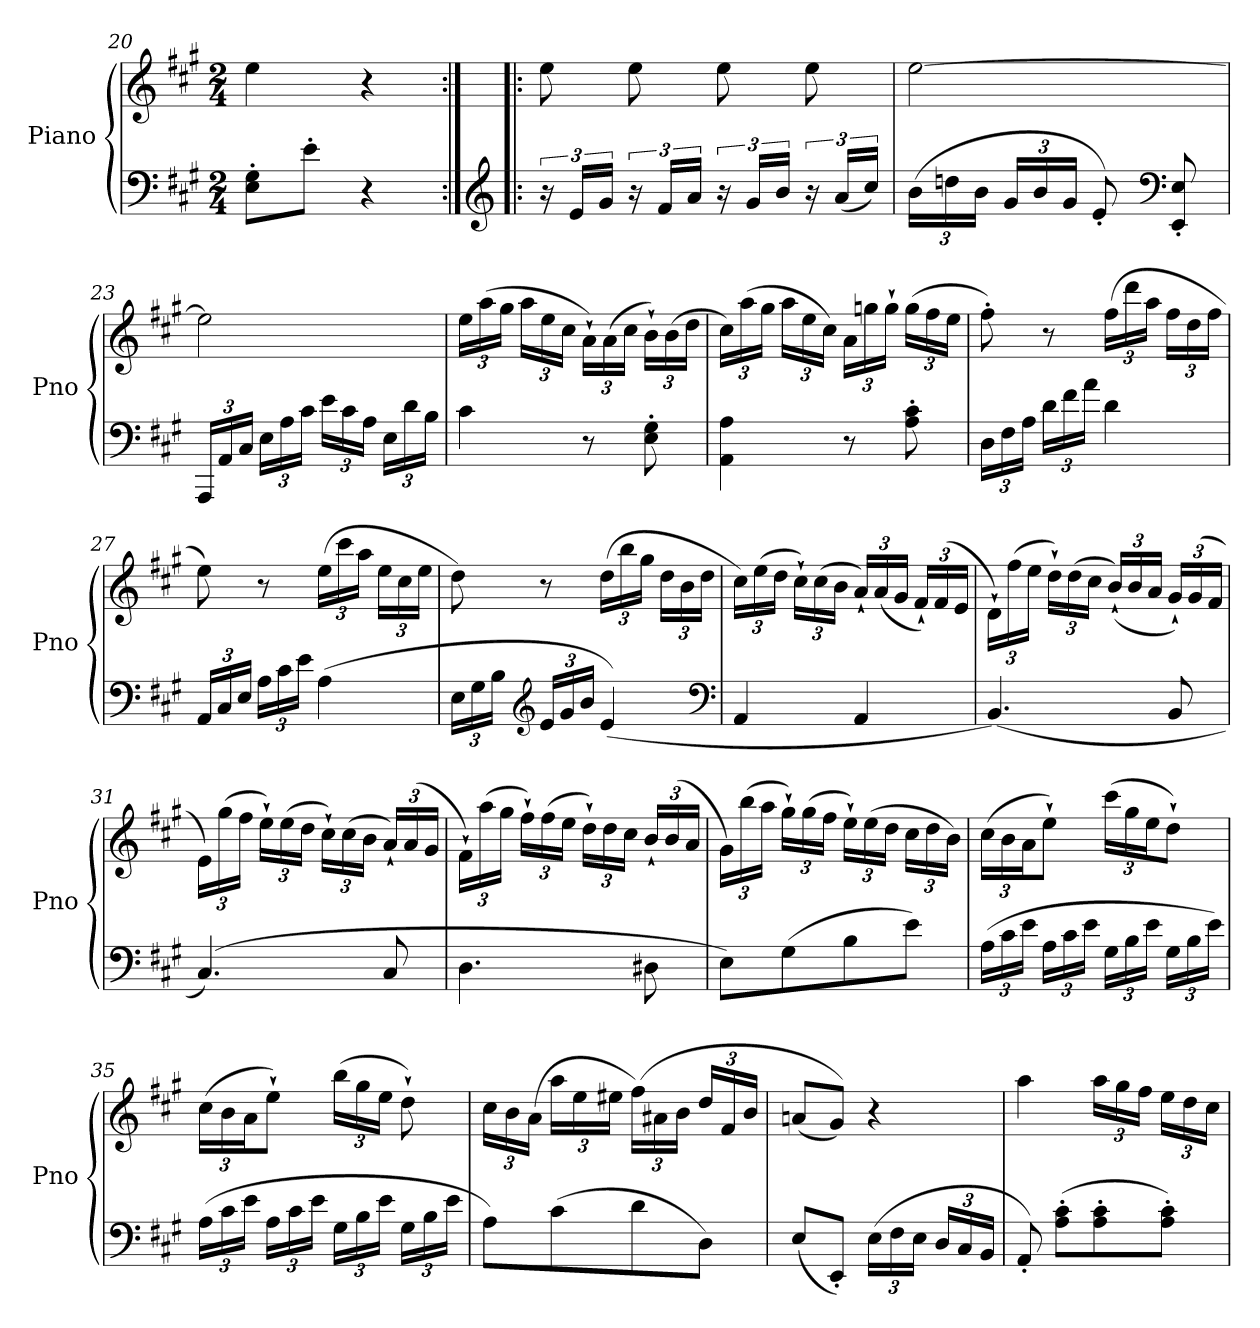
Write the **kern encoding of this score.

**kern	**kern
*part1	*part1
*staff2	*staff1
*I"Piano	*
*I'Pno	*
*clefF4	*clefG2
*k[f#c#g#]	*k[f#c#g#]
*A:	*A:
*M2/4	*M2/4
=20	=20
8E'\ 8G#'\L	4ee\
8e'\J	.
4r	4r
=21:|!|:	=21:|!|:
*clefG2	*
24r	8ee\
24e/LL	.
24g#/JJ	.
24r	8ee\
24f#/LL	.
24a/JJ	.
24r	8ee\
24g#/LL	.
24b/JJ	.
24r	8ee\
(24a/LL	.
24cc#/JJ)	.
=22	=22
(24b\LL	[2ee\
24ddn\	.
24b\JJ	.
24g#/LL	.
24b/	.
24g#/JJ	.
8e'/)	.
*clefF4	*
8EE'/ 8E'/	.
=23	=23
24AAA/LL	2ee\]
24AA/	.
24C#/JJ	.
24E\LL	.
24A\	.
24c#\JJ	.
24e\LL	.
24c#\	.
24A\JJ	.
24E\LL	.
24d\	.
24B\JJ	.
=24	=24
4c#\	24ee\LL
.	(24aa\
.	24gg#\JJ
.	24aa\LL
.	24ee\
.	24cc#\JJ
8r	24a`\LL)
.	(24a\
.	24cc#\JJ
8E'\ 8G#'\	24b`\LL)
.	(24b\
.	24dd\JJ
=25	=25
4AA\ 4A\	24cc#\LL)
.	(24aa\
.	24gg#\JJ
.	24aa\LL
.	24ee\
.	24cc#\JJ)
8r	24a\LL
.	24ggn\
.	24gg`\JJ
8A'\ 8c#'\	(24gg\LL
.	24ff#\
.	24ee\JJ
=26	=26
24D\LL	8ff#'\)
24F#\	.
24A\JJ	.
24d\LL	8r
24f#\	.
24a\JJ	.
4d\	(24ff#\LL
.	24ddd\
.	24aa\JJ
.	24ff#\LL
.	24dd\
.	24ff#\JJ
=27	=27
24AA/LL	8ee\)
24C#/	.
24E/JJ	.
24A\LL	8r
24c#\	.
24e\JJ	.
(4A\	(24ee\LL
.	24ccc#\
.	24aa\JJ
.	24ee\LL
.	24cc#\
.	24ee\JJ
=28	=28
24E\LL	8dd\)
24G#\	.
24B\JJ	.
*clefG2	*
24e/LL	8r
24g#/	.
24b/JJ	.
(4e/)	(24dd\LL
.	24bb\
.	24gg#\JJ
.	24dd\LL
.	24b\
.	24dd\JJ
*clefF4	*
=29	=29
4AA/	24cc#\LL)
.	(24ee\
.	24dd\JJ
.	24cc#`\LL)
.	(24cc#\
.	24b\JJ
4AA/	24a`/LL)
.	(24a/
.	24g#/JJ
.	24f#`/LL)
.	(24f#/
.	24e/JJ
=30	=30
(4.BB/)	24d`\LL)
.	(24ff#\
.	24ee\JJ
.	24dd`\LL)
.	(24dd\
.	24cc#\JJ
.	(24b`/LL)
.	24b/
.	24a/JJ
8BB/	24g#`/LL)
.	(24g#/
.	24f#/JJ
=31	=31
(4.C#/)	24e\LL)
.	(24gg#\
.	24ff#\JJ
.	24ee`\LL)
.	(24ee\
.	24dd\JJ
.	24cc#`\LL)
.	(24cc#\
.	24b\JJ
8C#/	24a`/LL)
.	(24a/
.	24g#/JJ
=32	=32
4.D\	24f#`\LL)
.	(24aa\
.	24gg#\JJ
.	24ff#`\LL)
.	(24ff#\
.	24ee\JJ
.	24dd`\LL)
.	24dd\
.	24cc#\JJ
8D#X\	24b`/LL
.	(24b/
.	24a/JJ
=33	=33
8E\L)	24g#\LL)
.	(24bb\
.	24aa\JJ
(8G#\	24gg#`\LL)
.	(24gg#\
.	24ff#\JJ
8B\	24ee`\LL)
.	(24ee\
.	24dd\JJ
8e\J)	24cc#\LL
.	24dd\
.	24b\JJ)
=34	=34
(24A\LL	(24cc#\LL
24c#\	24b\
24e\JJ	24a\J
24A\LL	8ee`\J)
24c#\	.
24e\JJ	.
24G#\LL	(24ccc#\LL
24B\	24gg#\
24e\JJ	24ee\J
24G#\LL	8dd`\J)
24B\	.
24e\JJ)	.
=35	=35
(24A\LL	(24cc#\LL
24c#\	24b\
24e\JJ	24a\J
24A\LL	8ee`\J)
24c#\	.
24e\JJ	.
24G#\LL	(24bb\LL
24B\	24gg#\
24e\JJ	24ee\JJ
24G#\LL	8dd`\)
24B\	.
24e\JJ	.
=36	=36
8A\L)	24cc#\LL
.	24b\
.	(24a\JJ
(8c#\	24aa\LL
.	24ee\
.	24ee#X\JJ
8d\	(24ff#\LL)
.	24a#X\
.	24b\JJ
8D\J)	24dd/LL
.	24f#/
.	24b/JJ
=37	=37
(8E/L	(8an/L
8EE'/J)	8g#/J))
(24E\LL	4r
24F#\	.
24E\JJ	.
24D/LL	.
24C#/	.
24BB/JJ	.
=38	=38
8AA'/)	4aa\
(8A'\ 8c#'\L	.
8A'\ 8c#'\	24aa\LL
.	24gg#\
.	24ff#\JJ
8A'\ 8c#'\J)	24ee\LL
.	24dd\
.	24cc#\JJ
=	=
*-	*-
